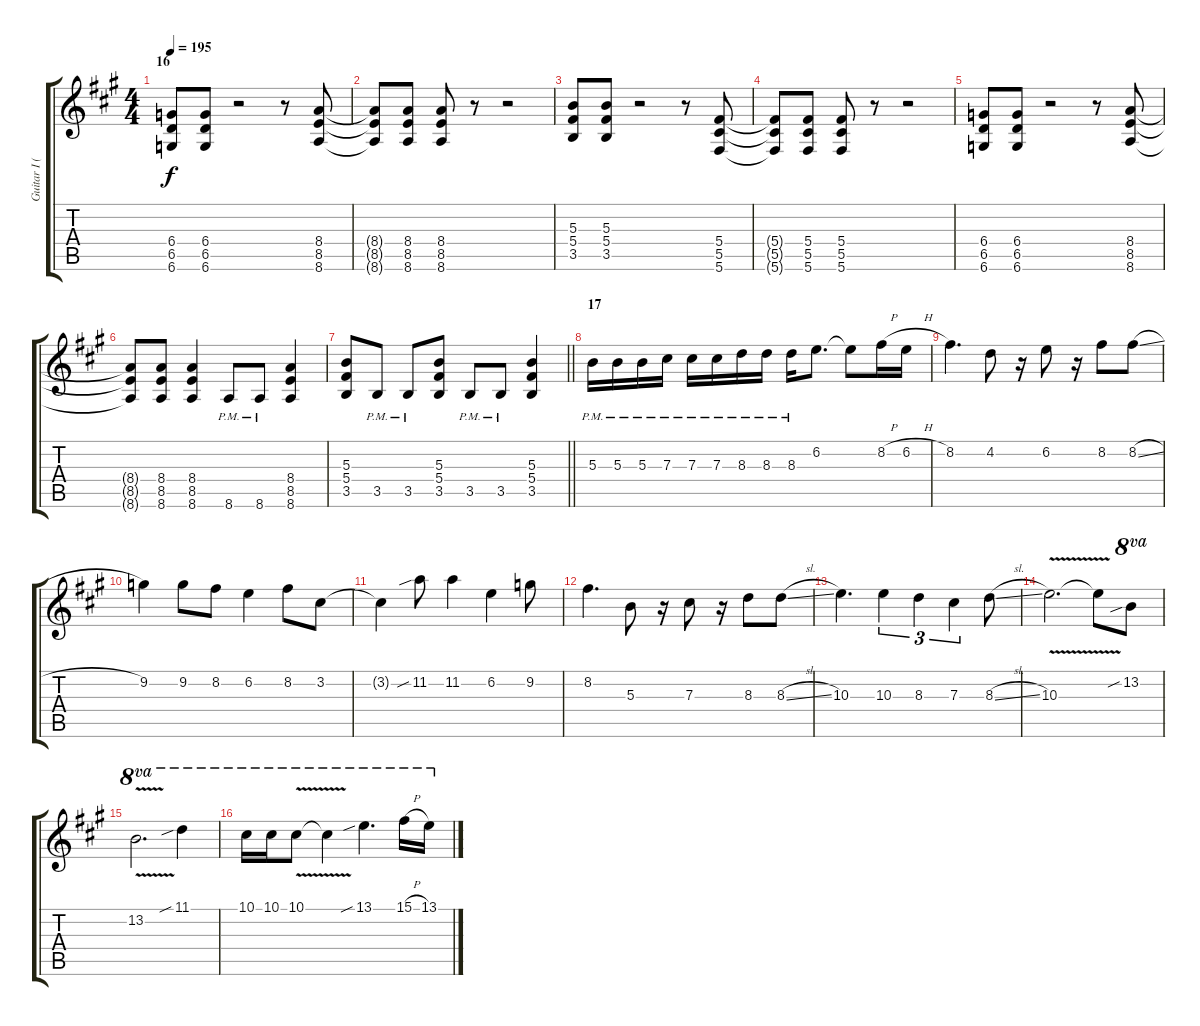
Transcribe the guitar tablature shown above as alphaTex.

\track ("Guitar I (Hizaki)" "Guitar I (") {instrument overdrivenguitar}
\staff {score tabs}
\tuning (Eb4 Bb3 Gb3 Db3 Ab2 Db2) {hide}
\ts (4 4)
\section ("" "16")
\tempo 195
\clef g2
\ks f#minor
(6.4 6.5 6.6).8{dy f instrument overdrivenguitar} (6.4 6.5 6.6).8 r.2 r.8 (8.4 8.5 8.6).8 |
(8.4{t} 8.5{t} 8.6{t}).8 (8.4 8.5 8.6).8 (8.4 8.5 8.6).8 r.8 r.2 |
(5.3 5.4 3.5).8 (5.3 5.4 3.5).8 r.2 r.8 (5.4 5.5 5.6).8 |
(5.4{t} 5.5{t} 5.6{t}).8 (5.4 5.5 5.6).8 (5.4 5.5 5.6).8 r.8 r.2 |
(6.4 6.5 6.6).8 (6.4 6.5 6.6).8 r.2 r.8 (8.4 8.5 8.6).8 |
(8.4{t} 8.5{t} 8.6{t}).8 (8.4 8.5 8.6).8 (8.4 8.5 8.6).4 8.6{pm}.8 8.6{pm}.8 (8.4 8.5 8.6).4 |
\barLineRight lightlight
(5.3 5.4 3.5).8 3.5{pm}.8 3.5{pm}.8 (5.3 5.4 3.5).8 3.5{pm}.8 3.5{pm}.8 (5.3 5.4 3.5).4 |
\section ("" "17")
5.3{pm}.16{volume 15 balance 8} 5.3{pm}.16 5.3{pm}.16 7.3{pm}.16 7.3{pm}.16 7.3{pm}.16 8.3{pm}.16 8.3{pm}.16 8.3{pm}.16 6.2.8{d} 6.2{t}.8 8.2{h}.16 6.2{h}.16 |
8.2.4{d} 4.2.8 r.16 6.2.8 r.16 8.2.8 8.2{sl}.8 |
9.2.4 9.2.8 8.2.8 6.2.4 8.2.8 3.2.8 |
3.2{t}.4 11.2{sib}.8 11.2.4 6.2.4 9.2.8 |
8.2.4{d} 5.3.8 r.16 7.3.8 r.16 8.3.8 8.3{sl}.8 |
10.3.4{d} 10.3.4{tu (3 2)} 8.3.4{tu (3 2)} 7.3.4{tu (3 2)} 8.3{sl}.8 |
10.3{v}.2{d} 10.3{t}.8 13.2{sib}.8{ot 8va} |
13.2{v}.2{d ot 8va} 11.1{sib}.4{ot 8va} |
10.1.16{ot 8va} 10.1.16{ot 8va} 10.1{v}.8{ot 8va} 10.1{t}.4{ot 8va} 13.1{sib}.4{d ot 8va} 15.1{h}.16{ot 8va} 13.1{h}.16{ot 8va}
